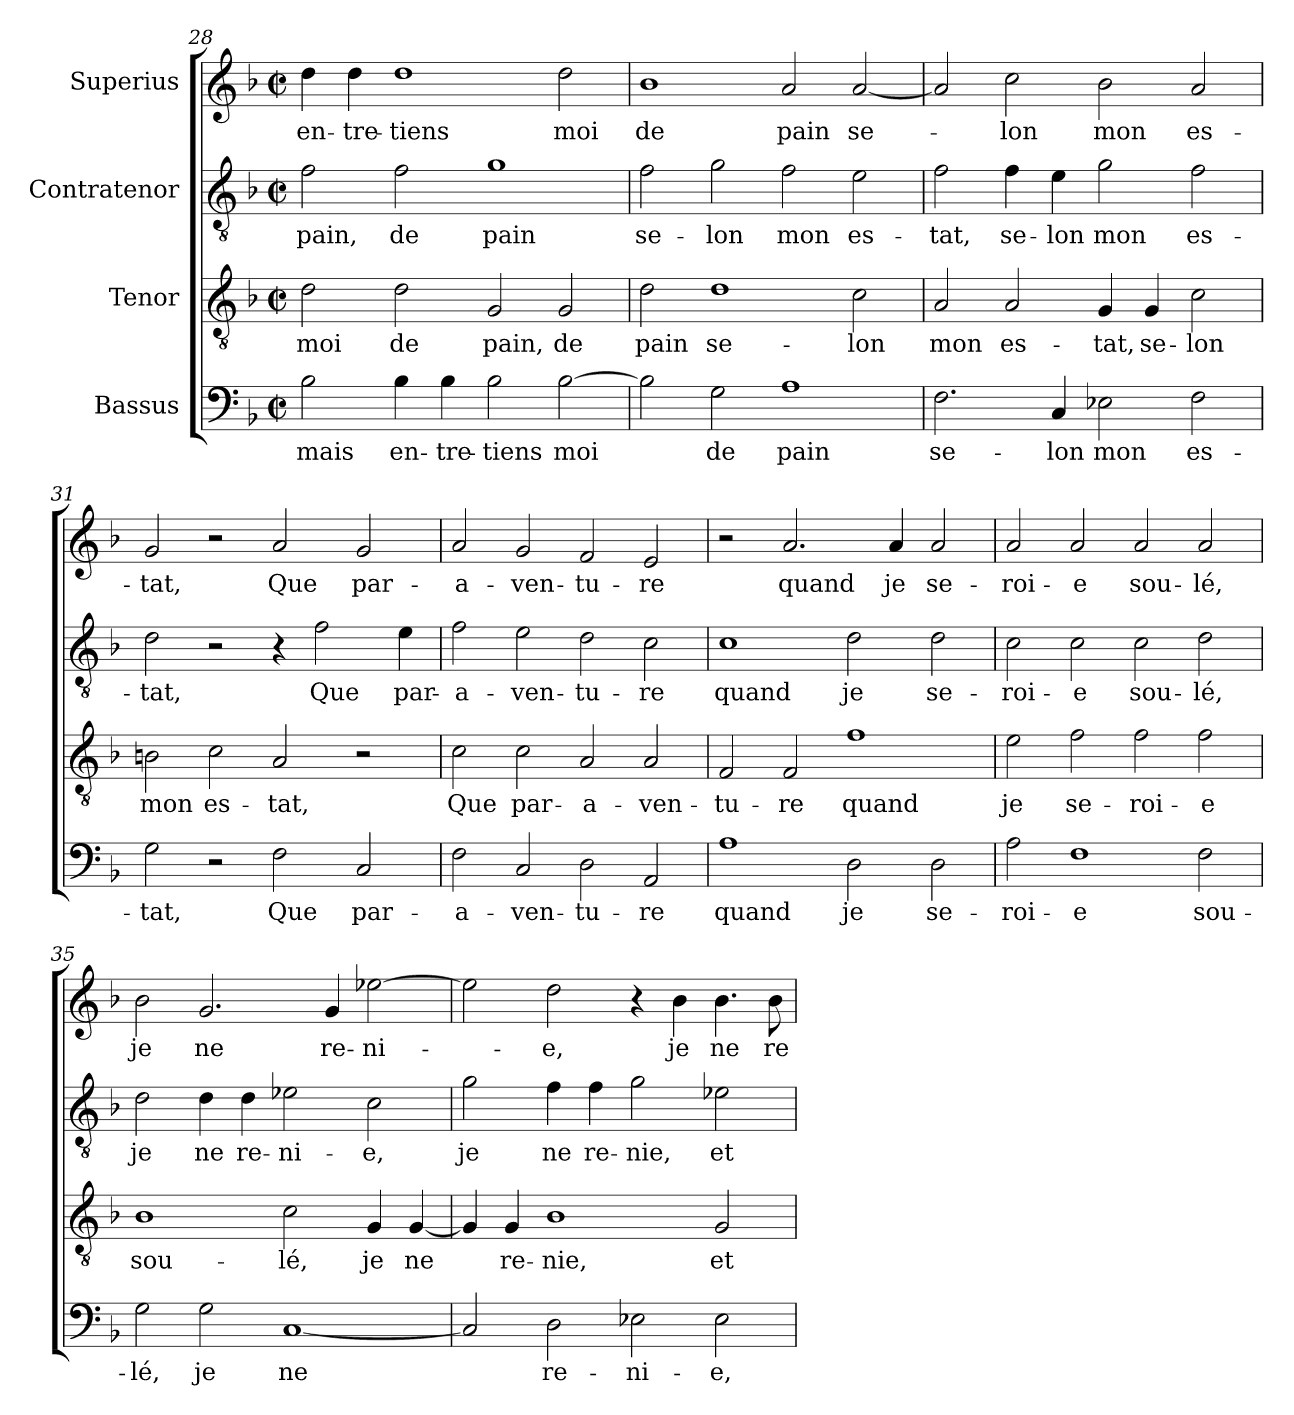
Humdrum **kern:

**kern	**text	**kern	**text	**kern	**text	**kern	**text
*part4	*part4	*part3	*part3	*part2	*part2	*part1	*part1
*staff4	*staff4	*staff3	*staff3	*staff2	*staff2	*staff1	*staff1
*I"Bassus	*	*I"Tenor	*	*I"Contratenor	*	*I"Superius	*
!!LO:LB:g=z
*clefF4	*	*clefGv2	*	*clefGv2	*	*clefG2	*
*k[b-]	*	*k[b-]	*	*k[b-]	*	*k[b-]	*
*F:	*	*F:	*	*F:	*	*F:	*
*M2/2	*	*M2/2	*	*M2/2	*	*M2/2	*
*met(c|)	*	*met(c|)	*	*met(c|)	*	*met(c|)	*
=28	=28	=28	=28	=28	=28	=28	=28
2B-\	mais	2d\	moi	2f\	pain,	4dd\	en-
.	.	.	.	.	.	4dd\	-tre-
4B-\	en-	2d\	de	2f\	de	1dd\	-tiens
4B-\	-tre-	.	.	.	.	.	.
2B-\	-tiens	2G/	pain,	1g\	pain	.	.
[2B-\	moi	2G/	de	.	.	2dd\	moi
=29	=29	=29	=29	=29	=29	=29	=29
2B-\]	.	2d\	pain	2f\	se-	1b-\	de
2G\	de	1d\	se-	2g\	-lon	.	.
1A\	pain	.	.	2f\	mon	2a/	pain
.	.	2c\	-lon	2e\	es-	[2a/	se-
=30	=30	=30	=30	=30	=30	=30	=30
2.F\	se-	2A/	mon	2f\	-tat,	2a/]	.
.	.	2A/	es-	4f\	se-	2cc\	-lon
4C/	-lon	.	.	4e\	-lon	.	.
2E-X\	mon	4G/	-tat,	2g\	mon	2b-\	mon
.	.	4G/	se-	.	.	.	.
2F\	es-	2c\	-lon	2f\	es-	2a/	es-
=31	=31	=31	=31	=31	=31	=31	=31
2G\	-tat,	2Bn\	mon	2d\	-tat,	2g/	-tat,
2r	.	2c\	es-	2r	.	2r	.
2F\	Que	2A/	-tat,	4r	.	2a/	Que
.	.	.	.	2f\	Que	.	.
2C/	par-	2r	.	.	.	2g/	par-
.	.	.	.	4e\	par-	.	.
=32	=32	=32	=32	=32	=32	=32	=32
2F\	-a-	2c\	Que	2f\	-a-	2a/	-a-
2C/	-ven-	2c\	par-	2e\	-ven-	2g/	-ven-
2D\	-tu-	2A/	-a-	2d\	-tu-	2f/	-tu-
2AA/	-re	2A/	-ven-	2c\	-re	2e/	-re
!!LO:LB:g=z
=33	=33	=33	=33	=33	=33	=33	=33
1A\	quand	2F/	-tu-	1c\	quand	2r	.
.	.	2F/	-re	.	.	2.a/	quand
2D\	je	1f\	quand	2d\	je	.	.
.	.	.	.	.	.	4a/	je
2D\	se-	.	.	2d\	se-	2a/	se-
=34	=34	=34	=34	=34	=34	=34	=34
2A\	-roi-	2e\	je	2c\	-roi-	2a/	-roi-
1F\	-e	2f\	se-	2c\	-e	2a/	-e
.	.	2f\	-roi-	2c\	sou-	2a/	sou-
2F\	sou-	2f\	-e	2d\	-lé,	2a/	-lé,
=35	=35	=35	=35	=35	=35	=35	=35
2G\	-lé,	1B-\	sou-	2d\	je	2b-\	je
2G\	je	.	.	4d\	ne	2.g/	ne
.	.	.	.	4d\	re-	.	.
[1C/	ne	2c\	-lé,	2e-X\	-ni-	.	.
.	.	.	.	.	.	4g/	re-
.	.	4G/	je	2c\	-e,	[2ee-X\	-ni-
.	.	[4G/	ne	.	.	.	.
=36	=36	=36	=36	=36	=36	=36	=36
2C/]	.	4G/]	.	2g\	je	2ee-\]	.
.	.	4G/	re-	.	.	.	.
2D\	re-	1B-\	-nie,	4f\	ne	2dd\	-e,
.	.	.	.	4f\	re-	.	.
2E-X\	-ni-	.	.	2g\	-nie,	4r	.
.	.	.	.	.	.	4b-\	je
2E-\	-e,	2G/	et	2e-X\	et	4.b-\	ne
.	.	.	.	.	.	8b-\	re-
=	=	=	=	=	=	=	=
*-	*-	*-	*-	*-	*-	*-	*-
